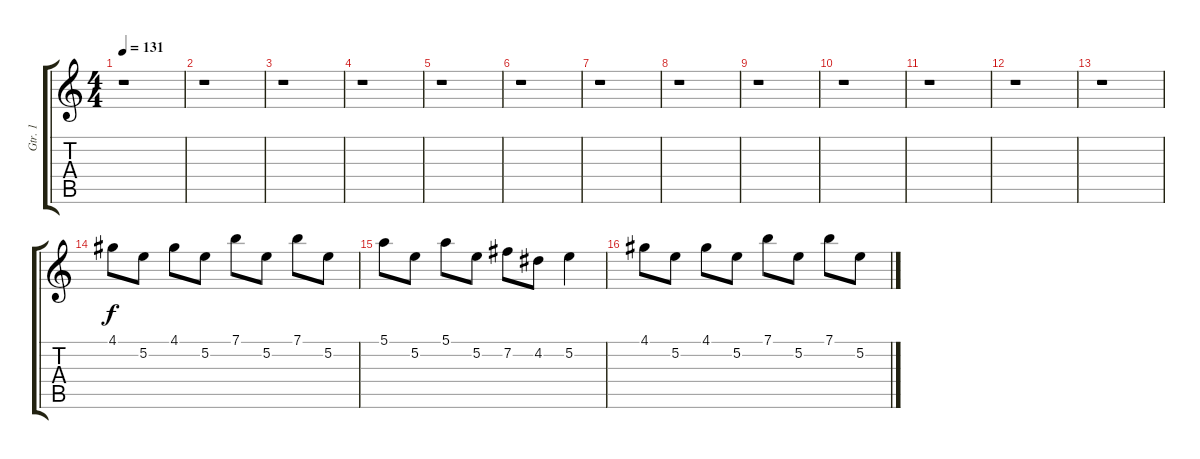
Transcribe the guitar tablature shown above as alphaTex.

\track ("Gtr. 1" "Gtr. 1") {instrument distortionguitar}
\staff {score tabs}
\tuning (E4 B3 G3 D3 A2 E2) {hide}
\ts (4 4)
\tempo 131
\clef g2
\ks c
r.1{dy f} |
r.1 |
r.1 |
r.1 |
r.1 |
r.1 |
r.1 |
r.1 |
r.1 |
r.1 |
r.1 |
r.1 |
r.1 |
4.1.8 5.2.8 4.1.8 5.2.8 7.1.8 5.2.8 7.1.8 5.2.8 |
5.1.8 5.2.8 5.1.8 5.2.8 7.2.8 4.2.8 5.2.4 |
4.1.8 5.2.8 4.1.8 5.2.8 7.1.8 5.2.8 7.1.8 5.2.8
